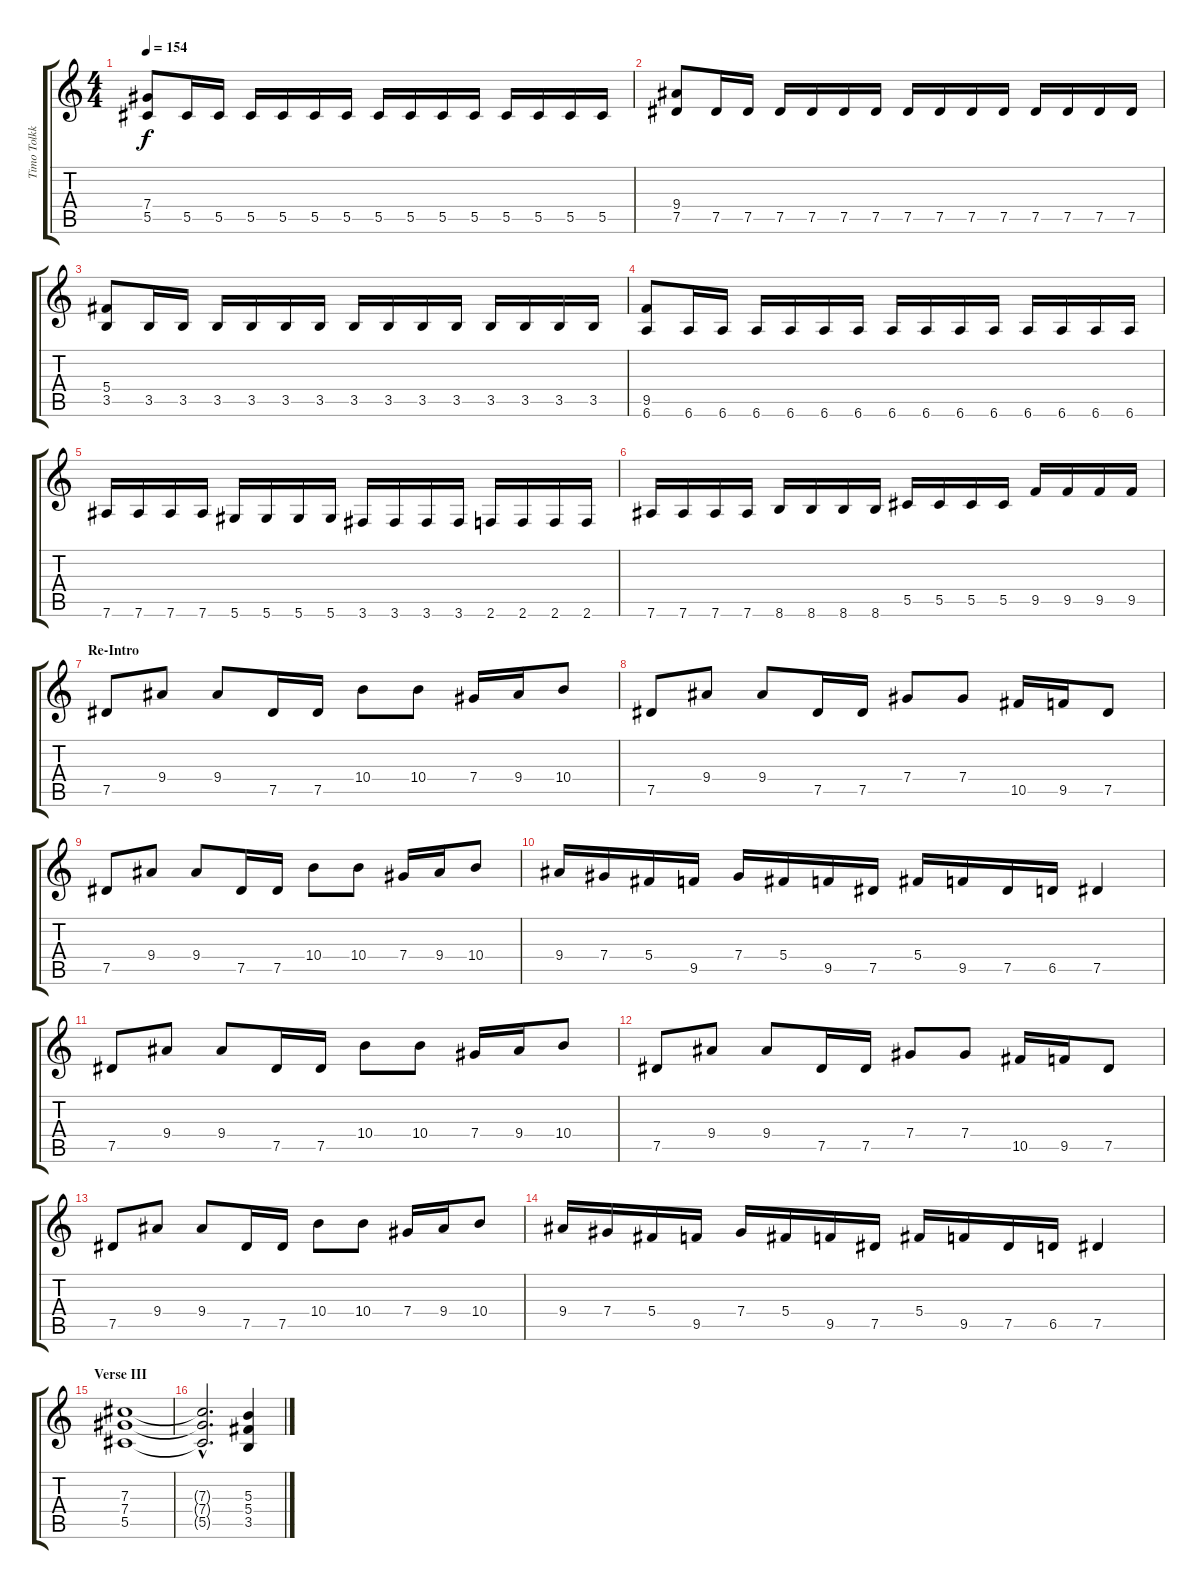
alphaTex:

\track ("Timo Tolkki - Guitar" "Timo Tolkk") {instrument distortionguitar}
\staff {score tabs}
\tuning (Eb4 Bb3 Gb3 Db3 Ab2 Eb2) {hide}
\ts (4 4)
\tempo 154
\clef g2
\ks c
(7.4 5.5).8{dy f} 5.5.16 5.5.16 5.5.16 5.5.16 5.5.16 5.5.16 5.5.16 5.5.16 5.5.16 5.5.16 5.5.16 5.5.16 5.5.16 5.5.16 |
(9.4 7.5).8 7.5.16 7.5.16 7.5.16 7.5.16 7.5.16 7.5.16 7.5.16 7.5.16 7.5.16 7.5.16 7.5.16 7.5.16 7.5.16 7.5.16 |
(5.4 3.5).8 3.5.16 3.5.16 3.5.16 3.5.16 3.5.16 3.5.16 3.5.16 3.5.16 3.5.16 3.5.16 3.5.16 3.5.16 3.5.16 3.5.16 |
(9.5 6.6).8 6.6.16 6.6.16 6.6.16 6.6.16 6.6.16 6.6.16 6.6.16 6.6.16 6.6.16 6.6.16 6.6.16 6.6.16 6.6.16 6.6.16 |
7.6.16 7.6.16 7.6.16 7.6.16 5.6.16 5.6.16 5.6.16 5.6.16 3.6.16 3.6.16 3.6.16 3.6.16 2.6.16 2.6.16 2.6.16 2.6.16 |
7.6.16 7.6.16 7.6.16 7.6.16 8.6.16 8.6.16 8.6.16 8.6.16 5.5.16 5.5.16 5.5.16 5.5.16 9.5.16 9.5.16 9.5.16 9.5.16 |
\section ("" "Re-Intro")
7.5.8 9.4.8 9.4.8 7.5.16 7.5.16 10.4.8 10.4.8 7.4.16 9.4.16 10.4.8 |
7.5.8 9.4.8 9.4.8 7.5.16 7.5.16 7.4.8 7.4.8 10.5.16 9.5.16 7.5.8 |
7.5.8 9.4.8 9.4.8 7.5.16 7.5.16 10.4.8 10.4.8 7.4.16 9.4.16 10.4.8 |
9.4.16 7.4.16 5.4.16 9.5.16 7.4.16 5.4.16 9.5.16 7.5.16 5.4.16 9.5.16 7.5.16 6.5.16 7.5.4 |
7.5.8 9.4.8 9.4.8 7.5.16 7.5.16 10.4.8 10.4.8 7.4.16 9.4.16 10.4.8 |
7.5.8 9.4.8 9.4.8 7.5.16 7.5.16 7.4.8 7.4.8 10.5.16 9.5.16 7.5.8 |
7.5.8 9.4.8 9.4.8 7.5.16 7.5.16 10.4.8 10.4.8 7.4.16 9.4.16 10.4.8 |
9.4.16 7.4.16 5.4.16 9.5.16 7.4.16 5.4.16 9.5.16 7.5.16 5.4.16 9.5.16 7.5.16 6.5.16 7.5.4 |
\section ("" "Verse III")
(7.3 7.4 5.5).1 |
(7.3{hac t} 7.4{hac t} 5.5{hac t}).2{d} (5.3 5.4 3.5).4
